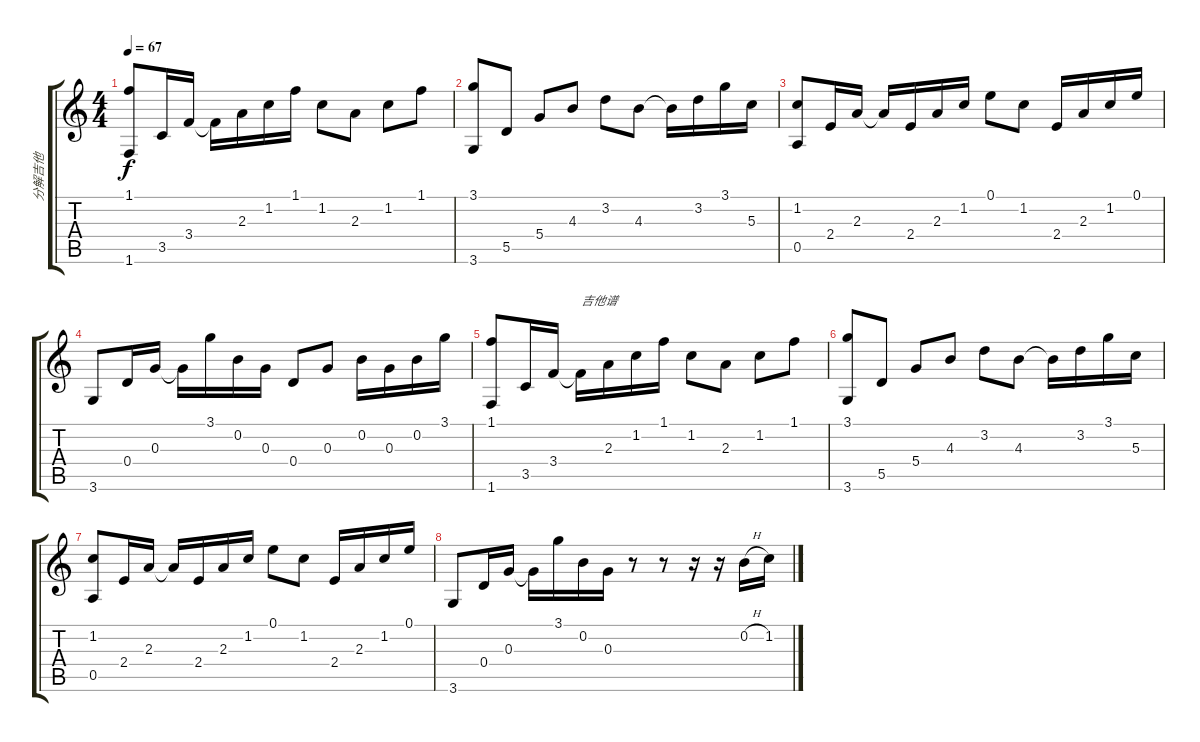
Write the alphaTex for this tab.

\track ("分解吉他" "分解吉他") {instrument acousticguitarsteel}
\staff {score tabs}
\tuning (E4 B3 G3 D3 A2 E2) {hide}
\ts (4 4)
\tempo 67
\clef g2
\ks c
(1.1 1.6).8{dy f} 3.5.16 3.4.16 3.4{t}.16 2.3.16 1.2.16 1.1.16 1.2.8 2.3.8 1.2.8 1.1.8 |
(3.1 3.6).8 5.5.8 5.4.8 4.3.8 3.2.8 4.3.8 4.3{t}.16 3.2.16 3.1.16 5.3.16 |
(1.2 0.5).8 2.4.16 2.3.16 2.3{t}.16 2.4.16 2.3.16 1.2.16 0.1.8 1.2.8 2.4.16 2.3.16 1.2.16 0.1.16 |
3.6.8 0.4.16 0.3.16 0.3{t}.16 3.1.16 0.2.16 0.3.16 0.4.8 0.3.8 0.2.16 0.3.16 0.2.16 3.1.16 |
(1.1 1.6).8 3.5.16 3.4.16 3.4{t}.16{txt "吉他谱"} 2.3.16 1.2.16 1.1.16 1.2.8 2.3.8 1.2.8 1.1.8 |
(3.1 3.6).8 5.5.8 5.4.8 4.3.8 3.2.8 4.3.8 4.3{t}.16 3.2.16 3.1.16 5.3.16 |
(1.2 0.5).8 2.4.16 2.3.16 2.3{t}.16 2.4.16 2.3.16 1.2.16 0.1.8 1.2.8 2.4.16 2.3.16 1.2.16 0.1.16 |
3.6.8 0.4.16 0.3.16 0.3{t}.16 3.1.16 0.2.16 0.3.16 r.8 r.8 r.16 r.16 0.2{h}.16 1.2.16
